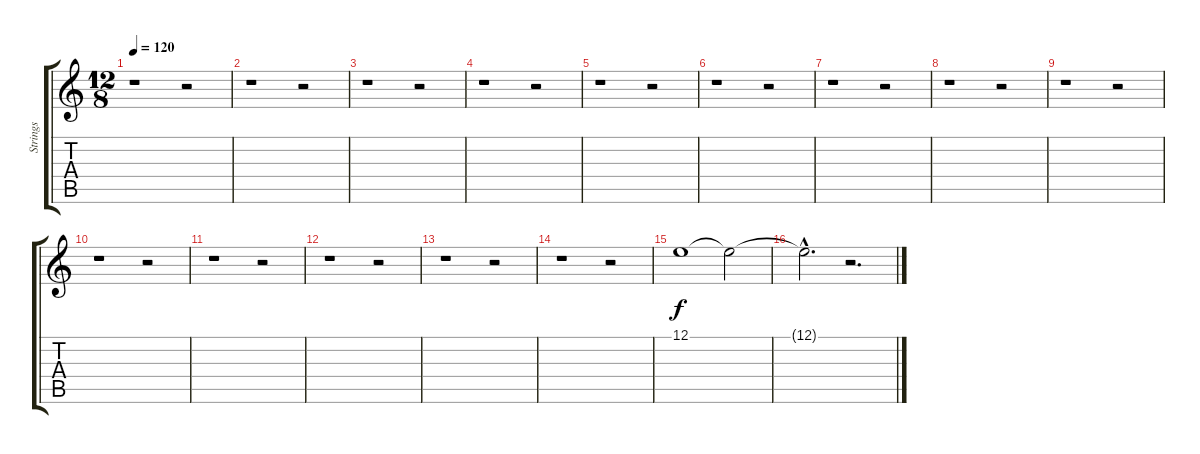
\track ("Strings" "Strings") {instrument stringensemble2}
\staff {score tabs}
\tuning (E4 B3 G3 D3 A2 E2) {hide}
\ts (12 8)
\tempo 120
\clef g2
\ks c
r.1{dy f} r.2 |
r.1 r.2 |
r.1 r.2 |
r.1 r.2 |
r.1 r.2 |
r.1 r.2 |
r.1 r.2 |
r.1 r.2 |
r.1 r.2 |
r.1 r.2 |
r.1 r.2 |
r.1 r.2 |
r.1 r.2 |
r.1 r.2 |
12.1.1 12.1{t}.2 |
12.1{hac t}.2{d} r.2{d}
